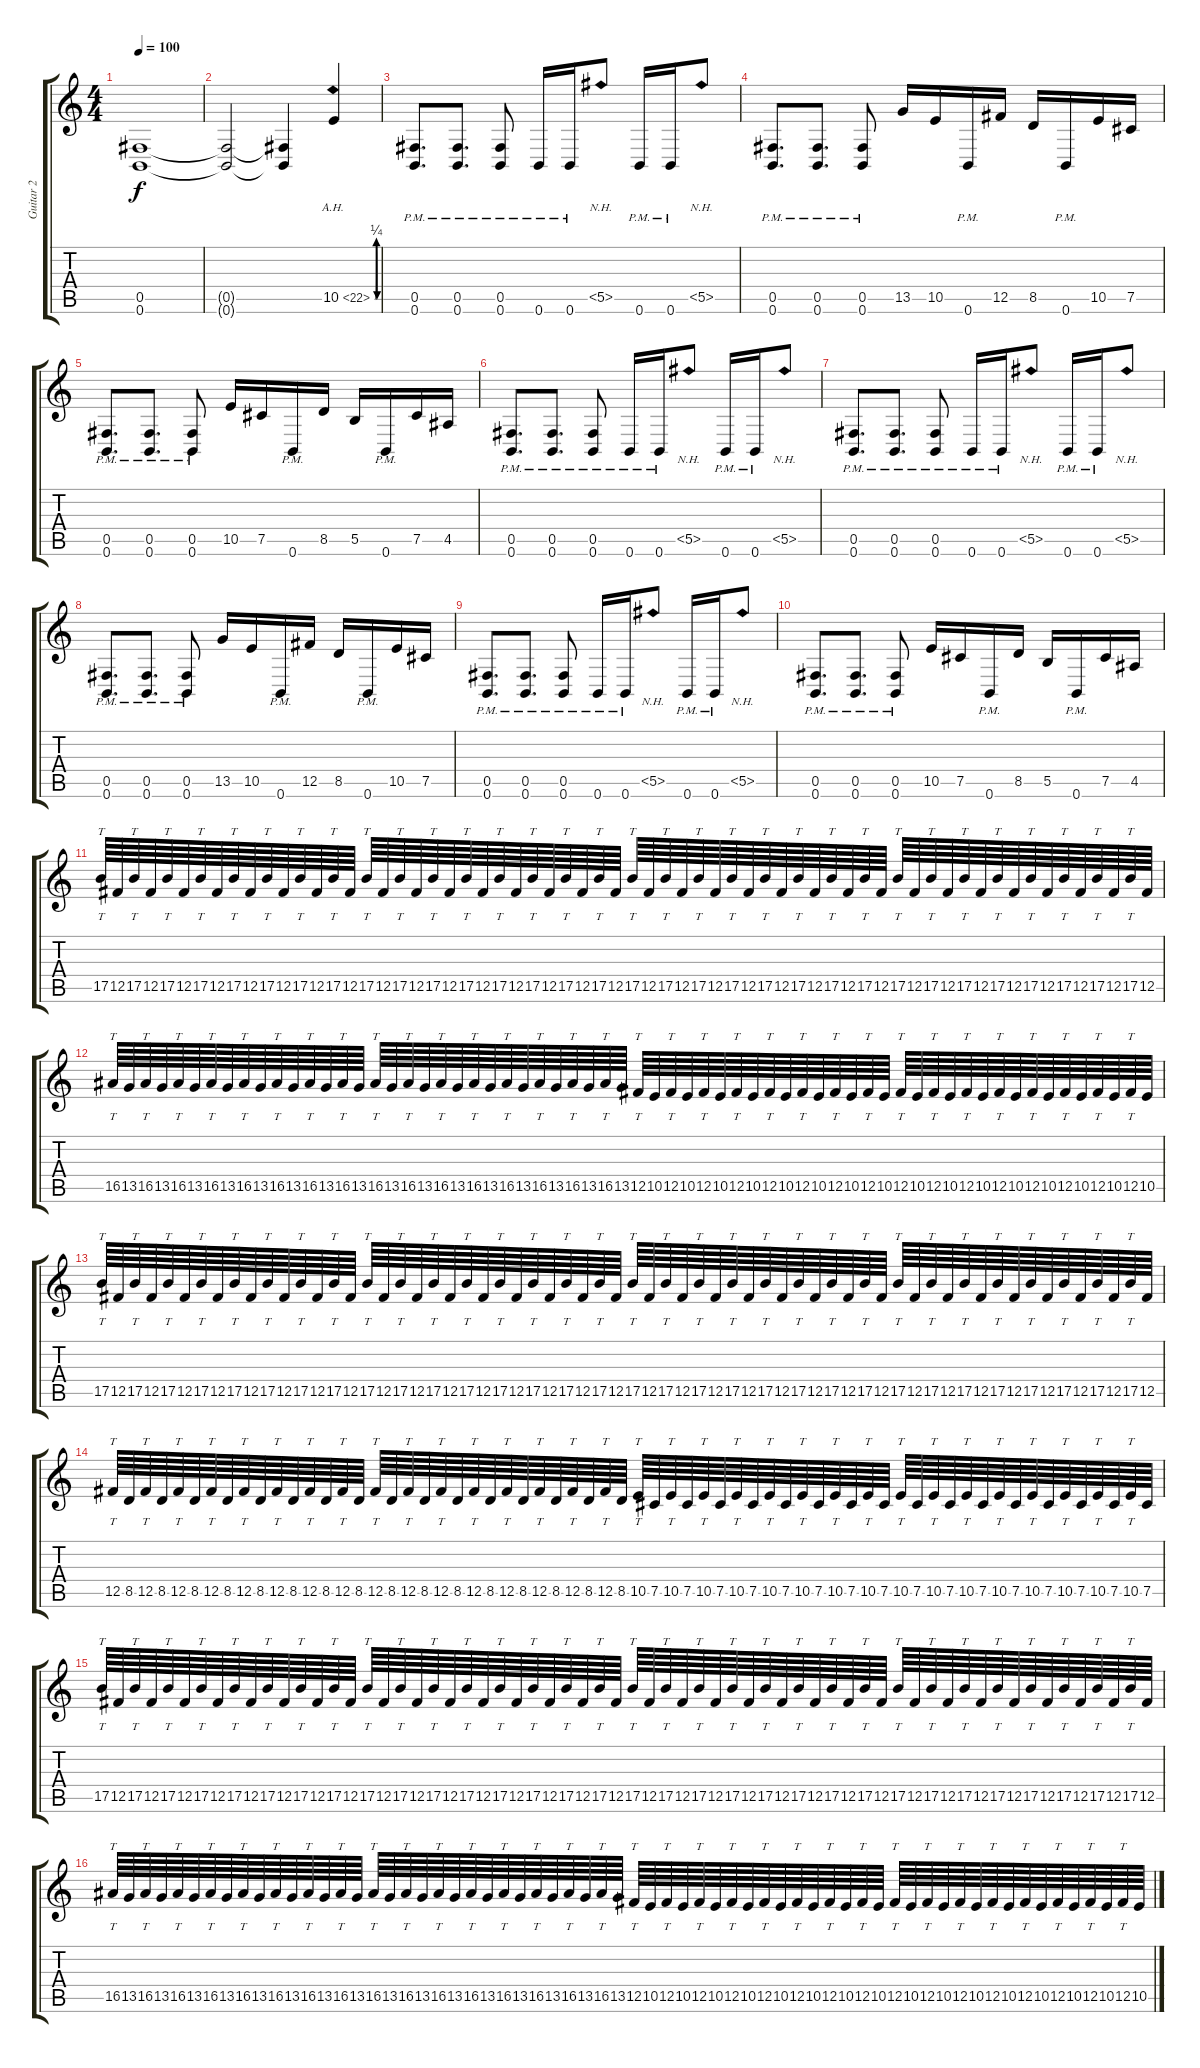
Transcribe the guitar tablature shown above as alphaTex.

\track ("Guitar 2" "Guitar 2") {instrument distortionguitar}
\staff {score tabs}
\tuning (Db4 Ab3 E3 B2 Gb2 B1) {hide}
\ts (4 4)
\tempo 100
\clef g2
\ks c
(0.5 0.6).1{dy f} |
(0.5{t} 0.6{t}).2 (0.5{t} 0.6{t}).4 10.5{be (custom 0 0 15 0 17 0 25 0 35 1 51 0 60 0) ah 12}.4 |
(0.5{pm} 0.6{pm}).8{d} (0.5{pm} 0.6{pm}).8{d} (0.5{pm} 0.6{pm}).8 0.6{pm}.16 0.6{pm}.16 5.5{nh}.8 0.6{pm}.16 0.6{pm}.16 5.5{nh}.8 |
(0.5{pm} 0.6{pm}).8{d} (0.5{pm} 0.6{pm}).8{d} (0.5{pm} 0.6{pm}).8 13.5.16 10.5.16 0.6{pm}.16 12.5.16 8.5.16 0.6{pm}.16 10.5.16 7.5.16 |
(0.5{pm} 0.6{pm}).8{d} (0.5{pm} 0.6{pm}).8{d} (0.5{pm} 0.6{pm}).8 10.5.16 7.5.16 0.6{pm}.16 8.5.16 5.5.16 0.6{pm}.16 7.5.16 4.5.16 |
(0.5{pm} 0.6{pm}).8{d} (0.5{pm} 0.6{pm}).8{d} (0.5{pm} 0.6{pm}).8 0.6{pm}.16 0.6{pm}.16 5.5{nh}.8 0.6{pm}.16 0.6{pm}.16 5.5{nh}.8 |
(0.5{pm} 0.6{pm}).8{d} (0.5{pm} 0.6{pm}).8{d} (0.5{pm} 0.6{pm}).8 0.6{pm}.16 0.6{pm}.16 5.5{nh}.8 0.6{pm}.16 0.6{pm}.16 5.5{nh}.8 |
(0.5{pm} 0.6{pm}).8{d} (0.5{pm} 0.6{pm}).8{d} (0.5{pm} 0.6{pm}).8 13.5.16 10.5.16 0.6{pm}.16 12.5.16 8.5.16 0.6{pm}.16 10.5.16 7.5.16 |
(0.5{pm} 0.6{pm}).8{d} (0.5{pm} 0.6{pm}).8{d} (0.5{pm} 0.6{pm}).8 0.6{pm}.16 0.6{pm}.16 5.5{nh}.8 0.6{pm}.16 0.6{pm}.16 5.5{nh}.8 |
(0.5{pm} 0.6{pm}).8{d} (0.5{pm} 0.6{pm}).8{d} (0.5{pm} 0.6{pm}).8 10.5.16 7.5.16 0.6{pm}.16 8.5.16 5.5.16 0.6{pm}.16 7.5.16 4.5.16 |
17.5.64{tt} 12.5.64 17.5.64{tt} 12.5.64 17.5.64{tt} 12.5.64 17.5.64{tt} 12.5.64 17.5.64{tt} 12.5.64 17.5.64{tt} 12.5.64 17.5.64{tt} 12.5.64 17.5.64{tt} 12.5.64 17.5.64{tt} 12.5.64 17.5.64{tt} 12.5.64 17.5.64{tt} 12.5.64 17.5.64{tt} 12.5.64 17.5.64{tt} 12.5.64 17.5.64{tt} 12.5.64 17.5.64{tt} 12.5.64 17.5.64{tt} 12.5.64 17.5.64{tt} 12.5.64 17.5.64{tt} 12.5.64 17.5.64{tt} 12.5.64 17.5.64{tt} 12.5.64 17.5.64{tt} 12.5.64 17.5.64{tt} 12.5.64 17.5.64{tt} 12.5.64 17.5.64{tt} 12.5.64 17.5.64{tt} 12.5.64 17.5.64{tt} 12.5.64 17.5.64{tt} 12.5.64 17.5.64{tt} 12.5.64 17.5.64{tt} 12.5.64 17.5.64{tt} 12.5.64 17.5.64{tt} 12.5.64 17.5.64{tt} 12.5.64 |
16.5.64{tt} 13.5.64 16.5.64{tt} 13.5.64 16.5.64{tt} 13.5.64 16.5.64{tt} 13.5.64 16.5.64{tt} 13.5.64 16.5.64{tt} 13.5.64 16.5.64{tt} 13.5.64 16.5.64{tt} 13.5.64 16.5.64{tt} 13.5.64 16.5.64{tt} 13.5.64 16.5.64{tt} 13.5.64 16.5.64{tt} 13.5.64 16.5.64{tt} 13.5.64 16.5.64{tt} 13.5.64 16.5.64{tt} 13.5.64 16.5.64{tt} 13.5.64 12.5.64{tt} 10.5.64 12.5.64{tt} 10.5.64 12.5.64{tt} 10.5.64 12.5.64{tt} 10.5.64 12.5.64{tt} 10.5.64 12.5.64{tt} 10.5.64 12.5.64{tt} 10.5.64 12.5.64{tt} 10.5.64 12.5.64{tt} 10.5.64 12.5.64{tt} 10.5.64 12.5.64{tt} 10.5.64 12.5.64{tt} 10.5.64 12.5.64{tt} 10.5.64 12.5.64{tt} 10.5.64 12.5.64{tt} 10.5.64 12.5.64{tt} 10.5.64 |
17.5.64{tt} 12.5.64 17.5.64{tt} 12.5.64 17.5.64{tt} 12.5.64 17.5.64{tt} 12.5.64 17.5.64{tt} 12.5.64 17.5.64{tt} 12.5.64 17.5.64{tt} 12.5.64 17.5.64{tt} 12.5.64 17.5.64{tt} 12.5.64 17.5.64{tt} 12.5.64 17.5.64{tt} 12.5.64 17.5.64{tt} 12.5.64 17.5.64{tt} 12.5.64 17.5.64{tt} 12.5.64 17.5.64{tt} 12.5.64 17.5.64{tt} 12.5.64 17.5.64{tt} 12.5.64 17.5.64{tt} 12.5.64 17.5.64{tt} 12.5.64 17.5.64{tt} 12.5.64 17.5.64{tt} 12.5.64 17.5.64{tt} 12.5.64 17.5.64{tt} 12.5.64 17.5.64{tt} 12.5.64 17.5.64{tt} 12.5.64 17.5.64{tt} 12.5.64 17.5.64{tt} 12.5.64 17.5.64{tt} 12.5.64 17.5.64{tt} 12.5.64 17.5.64{tt} 12.5.64 17.5.64{tt} 12.5.64 17.5.64{tt} 12.5.64 |
12.5.64{tt} 8.5.64 12.5.64{tt} 8.5.64 12.5.64{tt} 8.5.64 12.5.64{tt} 8.5.64 12.5.64{tt} 8.5.64 12.5.64{tt} 8.5.64 12.5.64{tt} 8.5.64 12.5.64{tt} 8.5.64 12.5.64{tt} 8.5.64 12.5.64{tt} 8.5.64 12.5.64{tt} 8.5.64 12.5.64{tt} 8.5.64 12.5.64{tt} 8.5.64 12.5.64{tt} 8.5.64 12.5.64{tt} 8.5.64 12.5.64{tt} 8.5.64 10.5.64{tt} 7.5.64 10.5.64{tt} 7.5.64 10.5.64{tt} 7.5.64 10.5.64{tt} 7.5.64 10.5.64{tt} 7.5.64 10.5.64{tt} 7.5.64 10.5.64{tt} 7.5.64 10.5.64{tt} 7.5.64 10.5.64{tt} 7.5.64 10.5.64{tt} 7.5.64 10.5.64{tt} 7.5.64 10.5.64{tt} 7.5.64 10.5.64{tt} 7.5.64 10.5.64{tt} 7.5.64 10.5.64{tt} 7.5.64 10.5.64{tt} 7.5.64 |
17.5.64{tt} 12.5.64 17.5.64{tt} 12.5.64 17.5.64{tt} 12.5.64 17.5.64{tt} 12.5.64 17.5.64{tt} 12.5.64 17.5.64{tt} 12.5.64 17.5.64{tt} 12.5.64 17.5.64{tt} 12.5.64 17.5.64{tt} 12.5.64 17.5.64{tt} 12.5.64 17.5.64{tt} 12.5.64 17.5.64{tt} 12.5.64 17.5.64{tt} 12.5.64 17.5.64{tt} 12.5.64 17.5.64{tt} 12.5.64 17.5.64{tt} 12.5.64 17.5.64{tt} 12.5.64 17.5.64{tt} 12.5.64 17.5.64{tt} 12.5.64 17.5.64{tt} 12.5.64 17.5.64{tt} 12.5.64 17.5.64{tt} 12.5.64 17.5.64{tt} 12.5.64 17.5.64{tt} 12.5.64 17.5.64{tt} 12.5.64 17.5.64{tt} 12.5.64 17.5.64{tt} 12.5.64 17.5.64{tt} 12.5.64 17.5.64{tt} 12.5.64 17.5.64{tt} 12.5.64 17.5.64{tt} 12.5.64 17.5.64{tt} 12.5.64 |
16.5.64{tt} 13.5.64 16.5.64{tt} 13.5.64 16.5.64{tt} 13.5.64 16.5.64{tt} 13.5.64 16.5.64{tt} 13.5.64 16.5.64{tt} 13.5.64 16.5.64{tt} 13.5.64 16.5.64{tt} 13.5.64 16.5.64{tt} 13.5.64 16.5.64{tt} 13.5.64 16.5.64{tt} 13.5.64 16.5.64{tt} 13.5.64 16.5.64{tt} 13.5.64 16.5.64{tt} 13.5.64 16.5.64{tt} 13.5.64 16.5.64{tt} 13.5.64 12.5.64{tt} 10.5.64 12.5.64{tt} 10.5.64 12.5.64{tt} 10.5.64 12.5.64{tt} 10.5.64 12.5.64{tt} 10.5.64 12.5.64{tt} 10.5.64 12.5.64{tt} 10.5.64 12.5.64{tt} 10.5.64 12.5.64{tt} 10.5.64 12.5.64{tt} 10.5.64 12.5.64{tt} 10.5.64 12.5.64{tt} 10.5.64 12.5.64{tt} 10.5.64 12.5.64{tt} 10.5.64 12.5.64{tt} 10.5.64 12.5.64{tt} 10.5.64
